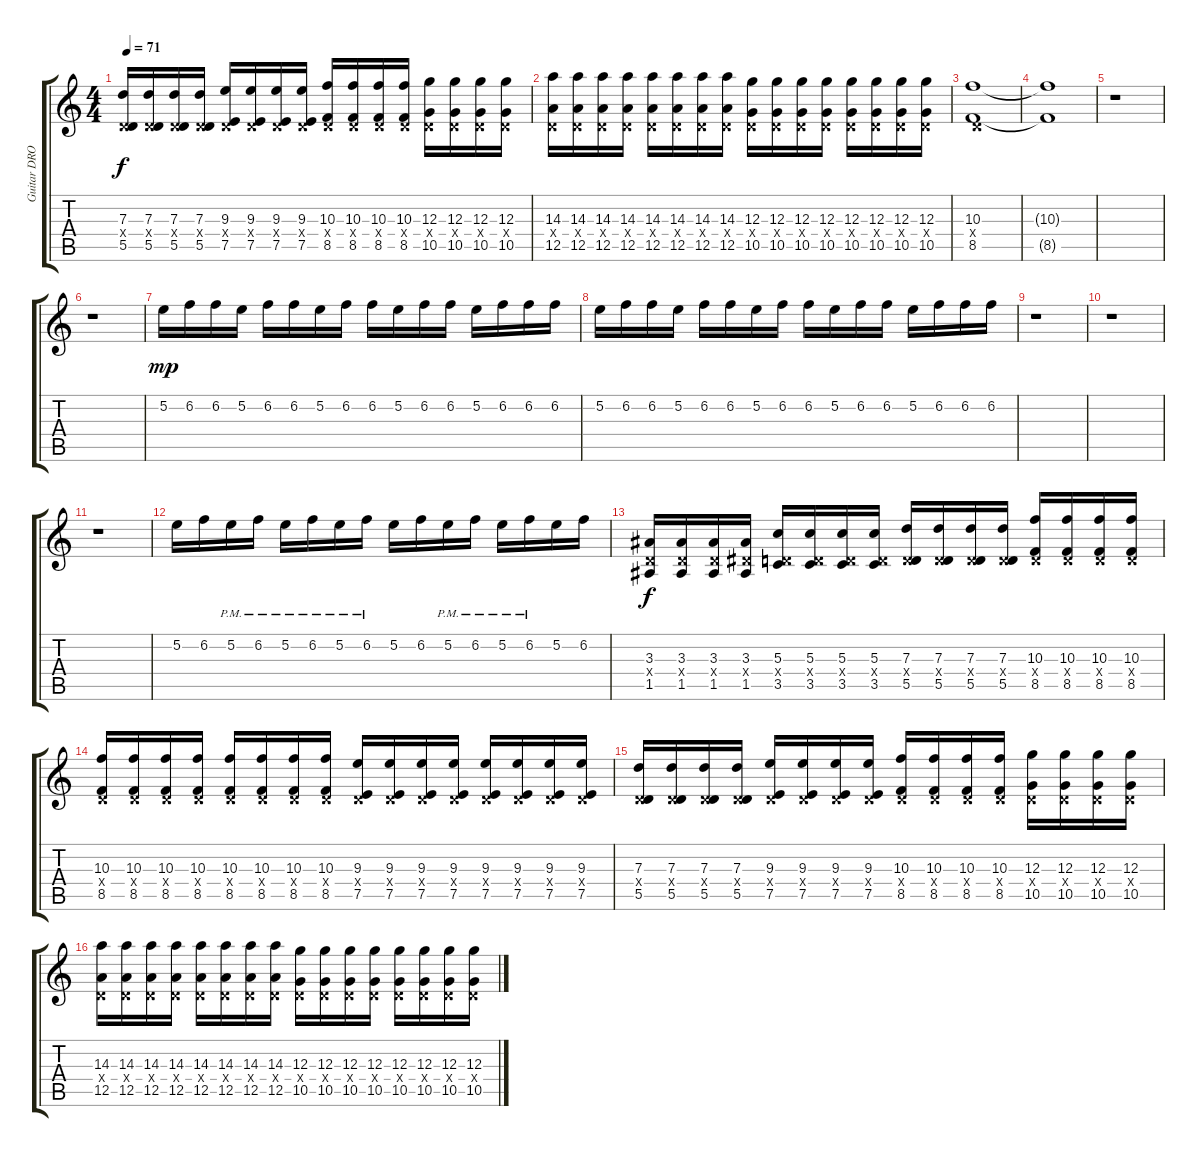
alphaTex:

\track ("Guitar DROP-D ONE" "Guitar DRO") {instrument distortionguitar}
\staff {score tabs}
\tuning (E4 B3 G3 D3 A2 D2) {hide}
\ts (4 4)
\tempo 71
\clef g2
\ks c
(7.3 0.4{x} 5.5).16{dy f} (7.3 0.4{x} 5.5).16 (7.3 0.4{x} 5.5).16 (7.3 0.4{x} 5.5).16 (9.3 0.4{x} 7.5).16 (9.3 0.4{x} 7.5).16 (9.3 0.4{x} 7.5).16 (9.3 0.4{x} 7.5).16 (10.3 0.4{x} 8.5).16 (10.3 0.4{x} 8.5).16 (10.3 0.4{x} 8.5).16 (10.3 0.4{x} 8.5).16 (12.3 0.4{x} 10.5).16 (12.3 0.4{x} 10.5).16 (12.3 0.4{x} 10.5).16 (12.3 0.4{x} 10.5).16 |
(14.3 0.4{x} 12.5).16 (14.3 0.4{x} 12.5).16 (14.3 0.4{x} 12.5).16 (14.3 0.4{x} 12.5).16 (14.3 0.4{x} 12.5).16 (14.3 0.4{x} 12.5).16 (14.3 0.4{x} 12.5).16 (14.3 0.4{x} 12.5).16 (12.3 0.4{x} 10.5).16 (12.3 0.4{x} 10.5).16 (12.3 0.4{x} 10.5).16 (12.3 0.4{x} 10.5).16 (12.3 0.4{x} 10.5).16 (12.3 0.4{x} 10.5).16 (12.3 0.4{x} 10.5).16 (12.3 0.4{x} 10.5).16 |
(10.3 0.4{x} 8.5).1{volume 4} |
(10.3{t} 8.5{t}).1 |
r.1{volume 16 balance 0} |
r.1 |
5.2.16{dy mp} 6.2.16 6.2.16 5.2.16 6.2.16 6.2.16 5.2.16 6.2.16 6.2.16 5.2.16 6.2.16 6.2.16 5.2.16 6.2.16 6.2.16 6.2.16 |
5.2.16 6.2.16 6.2.16 5.2.16 6.2.16 6.2.16 5.2.16 6.2.16 6.2.16 5.2.16 6.2.16 6.2.16 5.2.16 6.2.16 6.2.16 6.2.16 |
r.1 |
r.1 |
r.1 |
5.2.16 6.2.16 5.2{pm}.16 6.2{pm}.16 5.2{pm}.16 6.2{pm}.16 5.2{pm}.16 6.2{pm}.16 5.2.16 6.2.16 5.2{pm}.16 6.2{pm}.16 5.2{pm}.16 6.2{pm}.16 5.2.16 6.2.16 |
(3.3 0.4{x} 1.5).16{dy f balance 2} (3.3 0.4{x} 1.5).16 (3.3 0.4{x} 1.5).16 (3.3 1.4{x} 1.5).16 (5.3 0.4{x} 3.5).16 (5.3 0.4{x} 3.5).16 (5.3 0.4{x} 3.5).16 (5.3 0.4{x} 3.5).16 (7.3 0.4{x} 5.5).16 (7.3 0.4{x} 5.5).16 (7.3 0.4{x} 5.5).16 (7.3 0.4{x} 5.5).16 (10.3 0.4{x} 8.5).16 (10.3 0.4{x} 8.5).16 (10.3 0.4{x} 8.5).16 (10.3 0.4{x} 8.5).16 |
(10.3 0.4{x} 8.5).16 (10.3 0.4{x} 8.5).16 (10.3 0.4{x} 8.5).16 (10.3 0.4{x} 8.5).16 (10.3 0.4{x} 8.5).16 (10.3 0.4{x} 8.5).16 (10.3 0.4{x} 8.5).16 (10.3 0.4{x} 8.5).16 (9.3 0.4{x} 7.5).16 (9.3 0.4{x} 7.5).16 (9.3 0.4{x} 7.5).16 (9.3 0.4{x} 7.5).16 (9.3 0.4{x} 7.5).16 (9.3 0.4{x} 7.5).16 (9.3 0.4{x} 7.5).16 (9.3 0.4{x} 7.5).16 |
(7.3 0.4{x} 5.5).16 (7.3 0.4{x} 5.5).16 (7.3 0.4{x} 5.5).16 (7.3 0.4{x} 5.5).16 (9.3 0.4{x} 7.5).16 (9.3 0.4{x} 7.5).16 (9.3 0.4{x} 7.5).16 (9.3 0.4{x} 7.5).16 (10.3 0.4{x} 8.5).16 (10.3 0.4{x} 8.5).16 (10.3 0.4{x} 8.5).16 (10.3 0.4{x} 8.5).16 (12.3 0.4{x} 10.5).16 (12.3 0.4{x} 10.5).16 (12.3 0.4{x} 10.5).16 (12.3 0.4{x} 10.5).16 |
(14.3 0.4{x} 12.5).16 (14.3 0.4{x} 12.5).16 (14.3 0.4{x} 12.5).16 (14.3 0.4{x} 12.5).16 (14.3 0.4{x} 12.5).16 (14.3 0.4{x} 12.5).16 (14.3 0.4{x} 12.5).16 (14.3 0.4{x} 12.5).16 (12.3 0.4{x} 10.5).16 (12.3 0.4{x} 10.5).16 (12.3 0.4{x} 10.5).16 (12.3 0.4{x} 10.5).16 (12.3 0.4{x} 10.5).16 (12.3 0.4{x} 10.5).16 (12.3 0.4{x} 10.5).16 (12.3 0.4{x} 10.5).16
